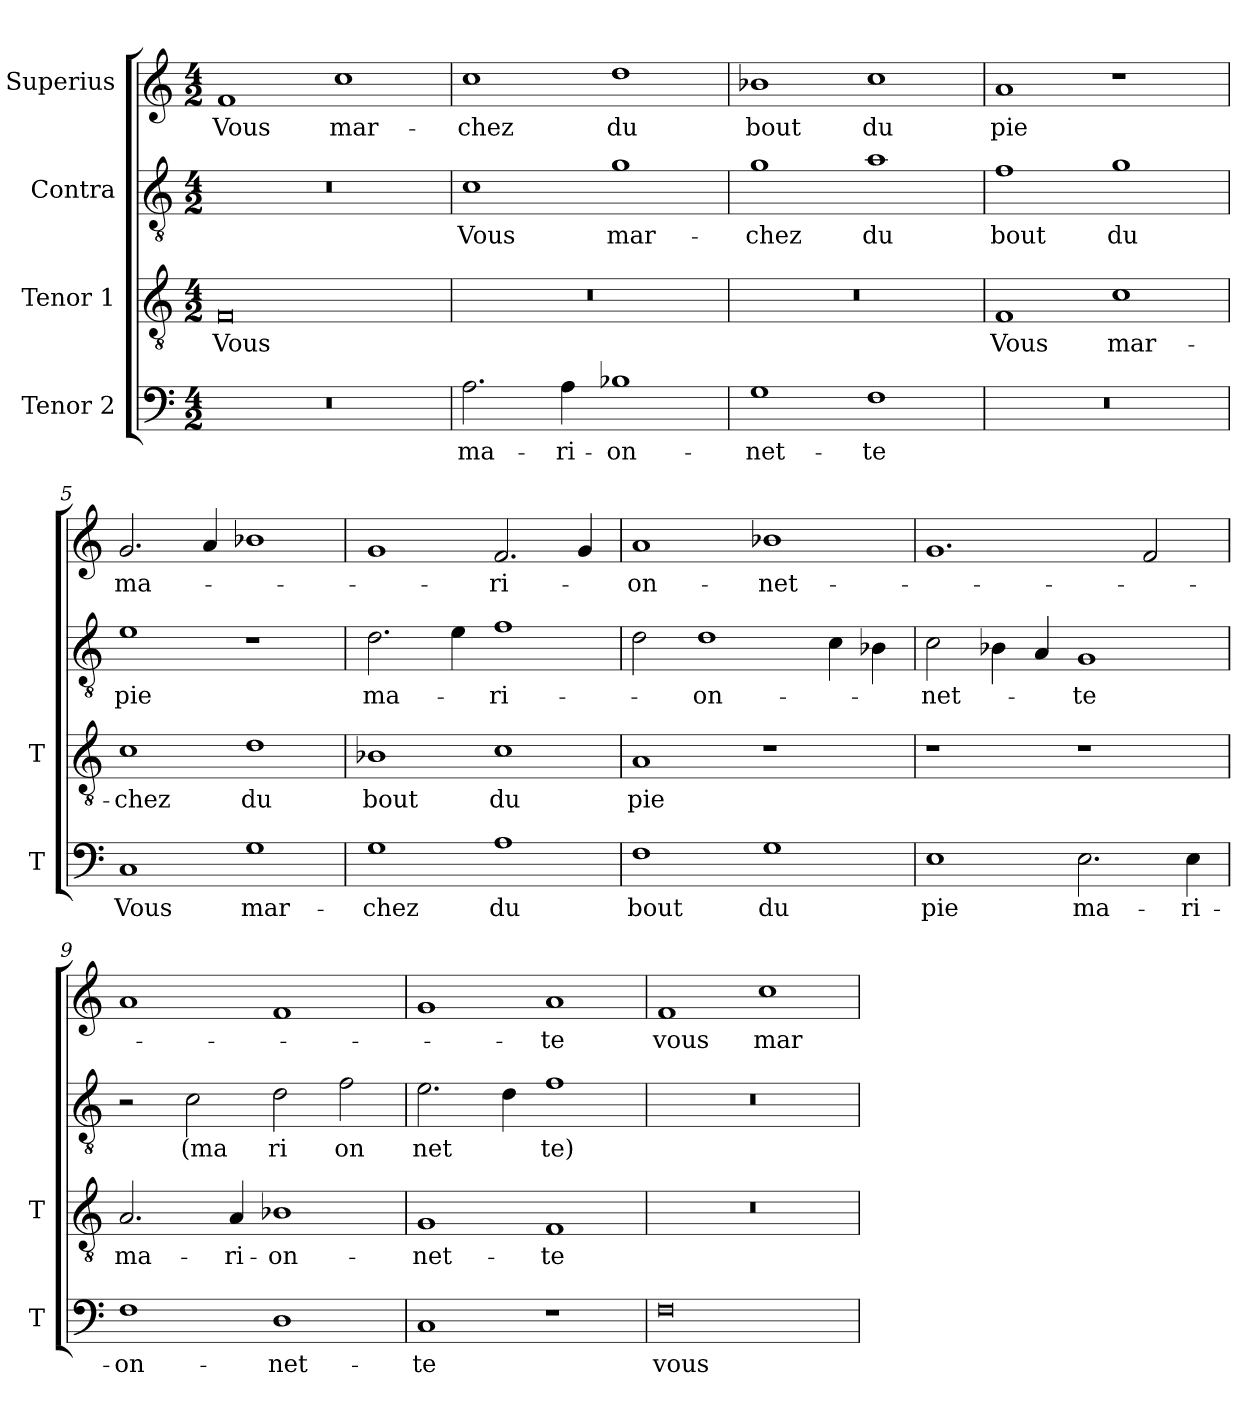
**kern	**text	**kern	**text	**kern	**text	**kern	**text
*part4	*part4	*part3	*part3	*part2	*part2	*part1	*part1
*staff4	*staff4	*staff3	*staff3	*staff2	*staff2	*staff1	*staff1
*I"Tenor 2	*	*I"Tenor 1	*	*I"Contra	*	*I"Superius	*
*I'T	*	*I'T	*	*	*	*	*
*clefF4	*	*clefGv2	*	*clefGv2	*	*clefG2	*
*M4/2	*	*M4/2	*	*M4/2	*	*M4/2	*
=1	=1	=1	=1	=1	=1	=1	=1
0r	.	0F	-Vous	0r	.	1f	-Vous
.	.	.	.	.	.	1cc	mar-
=2	=2	=2	=2	=2	=2	=2	=2
2.A	ma-	0r	.	1c	-Vous	1cc	-chez
4A	-ri-	.	.	.	.	.	.
1B-X	-on-	.	.	1g	mar-	1dd	-du
=3	=3	=3	=3	=3	=3	=3	=3
1G	-net-	0r	.	1g	-chez	1b-X	-bout
1F	-te	.	.	1a	-du	1cc	-du
=4	=4	=4	=4	=4	=4	=4	=4
0r	.	1F	-Vous	1f	-bout	1a	-pie
.	.	1c	mar-	1g	-du	1r	.
=5	=5	=5	=5	=5	=5	=5	=5
1C	-Vous	1c	-chez	1e	-pie	2.g	ma-
.	.	.	.	.	.	4a	.
1G	mar-	1d	-du	1r	.	1b-X	.
=6	=6	=6	=6	=6	=6	=6	=6
1G	-chez	1B-X	-bout	2.d	ma-	1g	.
.	.	.	.	4e	.	.	.
1A	-du	1c	-du	1f	-ri-	2.f	-ri-
.	.	.	.	.	.	4g	.
=7	=7	=7	=7	=7	=7	=7	=7
1F	-bout	1A	-pie	2d	.	1a	-on-
.	.	.	.	1d	-on-	.	.
1G	-du	1r	.	.	.	1b-X	-net-
.	.	.	.	4c	.	.	.
.	.	.	.	4B-X	.	.	.
=8	=8	=8	=8	=8	=8	=8	=8
1E	-pie	1r	.	2c	-net-	1.g	.
.	.	.	.	4B-X	.	.	.
.	.	.	.	4A	.	.	.
2.E	ma-	1r	.	1G	-te	.	.
.	.	.	.	.	.	2f	.
4E	-ri-	.	.	.	.	.	.
=9	=9	=9	=9	=9	=9	=9	=9
1F	-on-	2.A	ma-	2r	.	1a	.
.	.	.	.	2c	-(ma	.	.
.	.	4A	-ri-	.	.	.	.
1D	-net-	1B-X	-on-	2d	-ri	1f	.
.	.	.	.	2f	-on	.	.
=10	=10	=10	=10	=10	=10	=10	=10
1C	-te	1G	-net-	2.e	-net	1g	.
.	.	.	.	4d	.	.	.
1r	.	1F	-te	1f	-te)	1a	-te
=11	=11	=11	=11	=11	=11	=11	=11
0F	-vous	0r	.	0r	.	1f	-vous
.	.	.	.	.	.	1cc	mar-
=	=	=	=	=	=	=	=
*-	*-	*-	*-	*-	*-	*-	*-
